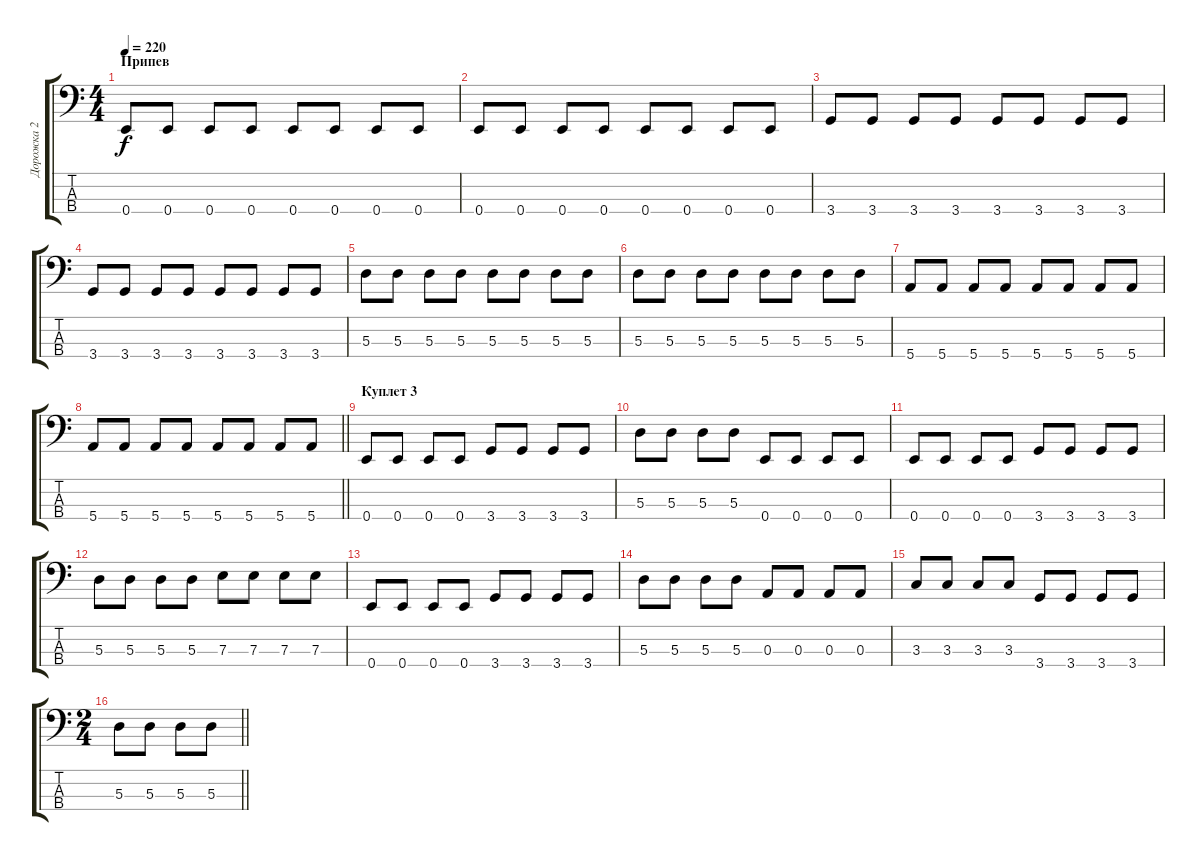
\track ("Дорожка 2" "Дорожка 2") {instrument electricbasspick}
\staff {score tabs}
\tuning (G2 D2 A1 E1) {hide}
\ts (4 4)
\section ("" "Припев")
\tempo 220
\clef f4
\ks c
0.4.8{dy f} 0.4.8 0.4.8 0.4.8 0.4.8 0.4.8 0.4.8 0.4.8 |
0.4.8 0.4.8 0.4.8 0.4.8 0.4.8 0.4.8 0.4.8 0.4.8 |
3.4.8 3.4.8 3.4.8 3.4.8 3.4.8 3.4.8 3.4.8 3.4.8 |
3.4.8 3.4.8 3.4.8 3.4.8 3.4.8 3.4.8 3.4.8 3.4.8 |
5.3.8 5.3.8 5.3.8 5.3.8 5.3.8 5.3.8 5.3.8 5.3.8 |
5.3.8 5.3.8 5.3.8 5.3.8 5.3.8 5.3.8 5.3.8 5.3.8 |
5.4.8 5.4.8 5.4.8 5.4.8 5.4.8 5.4.8 5.4.8 5.4.8 |
\barLineRight lightlight
5.4.8 5.4.8 5.4.8 5.4.8 5.4.8 5.4.8 5.4.8 5.4.8 |
\section ("" "Куплет 3")
0.4.8 0.4.8 0.4.8 0.4.8 3.4.8 3.4.8 3.4.8 3.4.8 |
5.3.8 5.3.8 5.3.8 5.3.8 0.4.8 0.4.8 0.4.8 0.4.8 |
0.4.8 0.4.8 0.4.8 0.4.8 3.4.8 3.4.8 3.4.8 3.4.8 |
5.3.8 5.3.8 5.3.8 5.3.8 7.3.8 7.3.8 7.3.8 7.3.8 |
0.4.8 0.4.8 0.4.8 0.4.8 3.4.8 3.4.8 3.4.8 3.4.8 |
5.3.8 5.3.8 5.3.8 5.3.8 0.3.8 0.3.8 0.3.8 0.3.8 |
3.3.8 3.3.8 3.3.8 3.3.8 3.4.8 3.4.8 3.4.8 3.4.8 |
\ts (2 4)
\barLineRight lightlight
5.3.8 5.3.8 5.3.8 5.3.8
